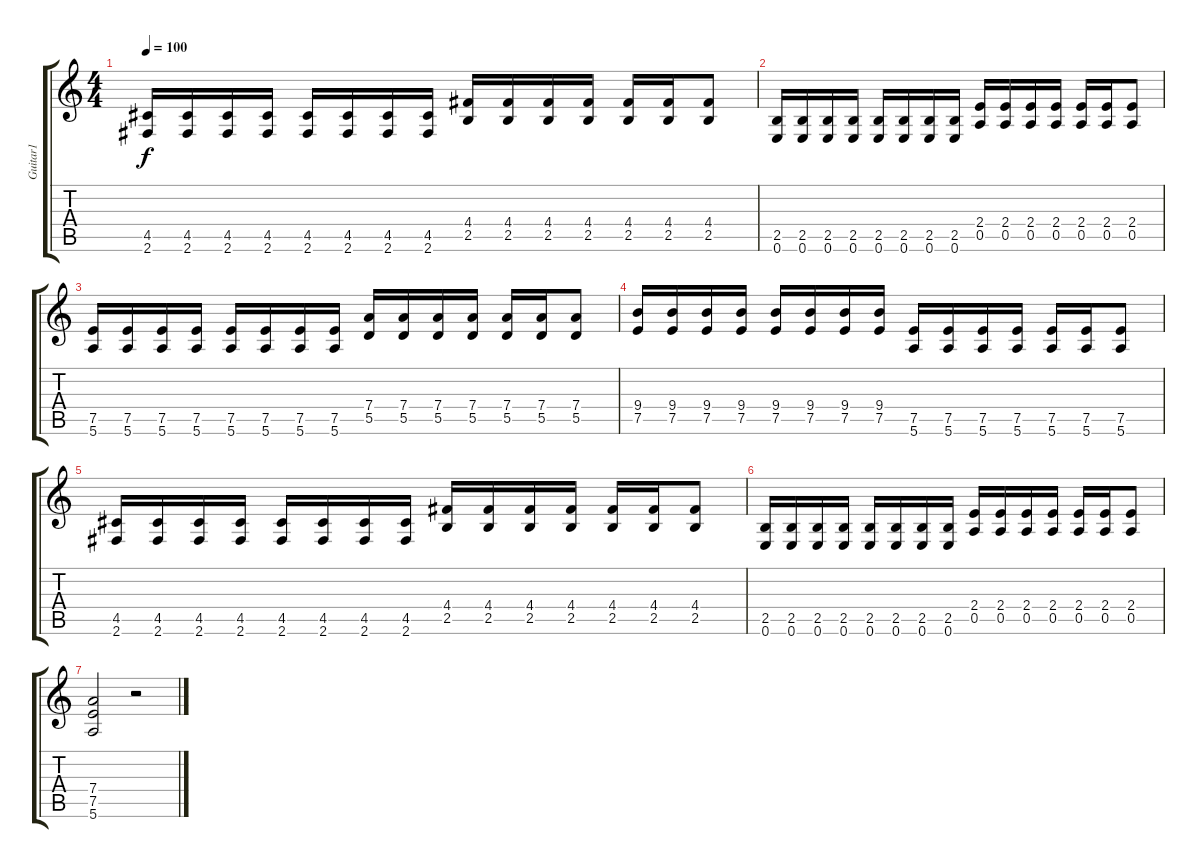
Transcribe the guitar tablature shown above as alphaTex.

\track ("Guitar1" "Guitar1") {instrument distortionguitar}
\staff {score tabs}
\tuning (E4 B3 G3 D3 A2 E2) {hide}
\ts (4 4)
\tempo 100
\clef g2
\ks c
(4.5 2.6).16{dy f} (4.5 2.6).16 (4.5 2.6).16 (4.5 2.6).16 (4.5 2.6).16 (4.5 2.6).16 (4.5 2.6).16 (4.5 2.6).16 (4.4 2.5).16 (4.4 2.5).16 (4.4 2.5).16 (4.4 2.5).16 (4.4 2.5).16 (4.4 2.5).16 (4.4 2.5).8 |
(2.5 0.6).16 (2.5 0.6).16 (2.5 0.6).16 (2.5 0.6).16 (2.5 0.6).16 (2.5 0.6).16 (2.5 0.6).16 (2.5 0.6).16 (2.4 0.5).16 (2.4 0.5).16 (2.4 0.5).16 (2.4 0.5).16 (2.4 0.5).16 (2.4 0.5).16 (2.4 0.5).8 |
(7.5 5.6).16 (7.5 5.6).16 (7.5 5.6).16 (7.5 5.6).16 (7.5 5.6).16 (7.5 5.6).16 (7.5 5.6).16 (7.5 5.6).16 (7.4 5.5).16 (7.4 5.5).16 (7.4 5.5).16 (7.4 5.5).16 (7.4 5.5).16 (7.4 5.5).16 (7.4 5.5).8 |
(9.4 7.5).16 (9.4 7.5).16 (9.4 7.5).16 (9.4 7.5).16 (9.4 7.5).16 (9.4 7.5).16 (9.4 7.5).16 (9.4 7.5).16 (7.5 5.6).16 (7.5 5.6).16 (7.5 5.6).16 (7.5 5.6).16 (7.5 5.6).16 (7.5 5.6).16 (7.5 5.6).8 |
(4.5 2.6).16 (4.5 2.6).16 (4.5 2.6).16 (4.5 2.6).16 (4.5 2.6).16 (4.5 2.6).16 (4.5 2.6).16 (4.5 2.6).16 (4.4 2.5).16 (4.4 2.5).16 (4.4 2.5).16 (4.4 2.5).16 (4.4 2.5).16 (4.4 2.5).16 (4.4 2.5).8 |
(2.5 0.6).16 (2.5 0.6).16 (2.5 0.6).16 (2.5 0.6).16 (2.5 0.6).16 (2.5 0.6).16 (2.5 0.6).16 (2.5 0.6).16 (2.4 0.5).16 (2.4 0.5).16 (2.4 0.5).16 (2.4 0.5).16 (2.4 0.5).16 (2.4 0.5).16 (2.4 0.5).8 |
(7.4 7.5 5.6).2 r.2
